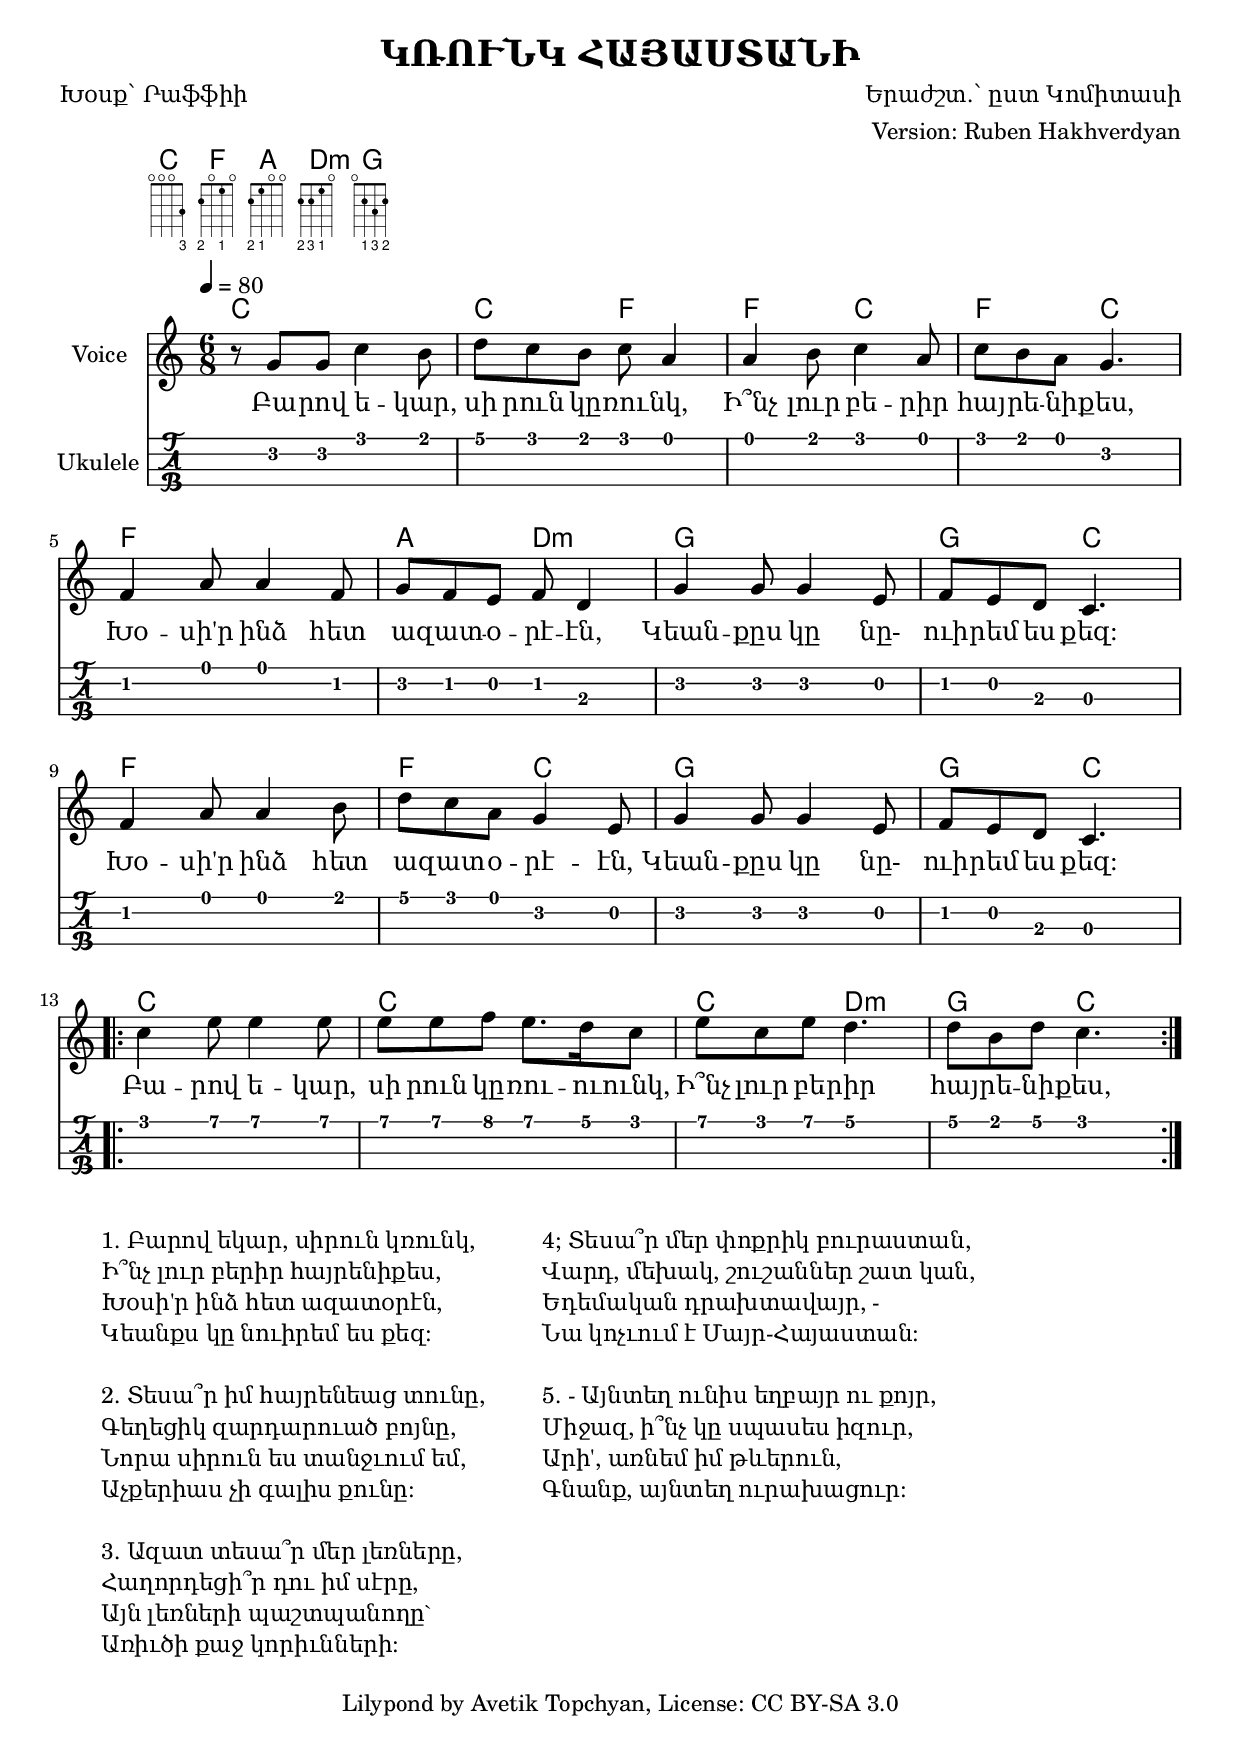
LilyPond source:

\version "2.20.0"

\include "predefined-ukulele-fretboards.ly"

\header {
  title    = "ԿՌՈՒՆԿ ՀԱՅԱՍՏԱՆԻ"
  composer = "Երաժշտ.՝ ըստ Կոմիտասի"
  arranger = "Version: Ruben Hakhverdyan"
  poet     = "Խօսք՝ Րաֆֆիի"
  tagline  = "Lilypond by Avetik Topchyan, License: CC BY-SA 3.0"
}

global = {
  \time 6/8
  \key c \major
  \tempo 4=80
  \set Staff.stringTunings = #ukulele-tuning
}

chordNames = \chordmode {
  \time 6/8
  \key c \major
  \set Staff.stringTunings = #ukulele-tuning
  c f a d:m g
}

theChords = \chordmode {
  \global
  c2. | c4. f4.   | f4. c4. | f4. c4.  |
  f2. | a4. d:m   | g2.     | g4. c4.  |
  f2. | f4. c     | g2.     | g4. c4.  |

  \repeat volta 2 {
    c2.       | c2.        |
    c4. d4.:m | g4. c4.    |
  }
}

melody = \relative c'' {
  \global
  r8 g g c4 b8 | d c b c a4  |
  a4 b8 c4 a8  | c b a g4.   |
  f4 a8 a4 f8  | g f e f d4  |
  g4 g8 g4 e8  | f e d c4.   |
  f4 a8 a4 b8  | d c a g4 e8 |
  g4 g8 g4 e8  | f e d c4.   | \break

  \repeat volta 2 {
    c'4 e8 e4 e8 | e e f e8. d16 c8 |
    e c e d4.    | d8 b d c4.    |
  }
}

words = \lyricmode {
  Բա -- րով ե -- կար, | սի րուն կը -- ռու -- նկ,   |
  Ի՞նչ լուր բե -- րիր | հայ -- րե -- նի --  քես,   |
  Խօ -- սի'ր ինձ հետ  | ա -- զատ -- օ -- րէ -- էն, |
  Կեան -- քըս կը նը-  | ուի -- րեմ ես քեզ:         |
  Խօ -- սի'ր ինձ հետ  | ա -- զատ -- օ -- րէ -- էն, |
  Կեան -- քըս կը նը-  | ուի -- րեմ ես քեզ:
  \repeat volta 2 {
    Բա -- րով ե -- կար, | սի րուն կը -- ռու -- ու -- ունկ,   |
    Ի՞նչ լուր բե -- րիր | հայ -- րե -- նի --  քես,   |
  }
}


music =
<<
  \new ChordNames { \theChords  }
  \new Staff      {
    \set Staff.instrumentName = "Voice"
    \set Staff.midiInstrument = "voice oohs"
    \melody
  }
  \addlyrics      { \words  }
  \new TabStaff   {
    \set TabStaff.stringTunings = #ukulele-tuning
    \set TabStaff.instrumentName = "Ukulele"
    \set TabStaff.midiInstrument = "acoustic guitar (nylon)"
    \melody
  }
>>

\score {
  <<
    \new ChordNames  \chordNames
    \new FretBoards  \chordNames
  >>
}

\score {
  \music
  \layout{}
}

\score {
  \unfoldRepeats
  \music
  \midi{}
}

\markup {
  \hspace #1
  \column { \line{ "    " } }
  \column {
    \line { 1. Բարով եկար, սիրուն կռունկ, }
    \line { Ի՞նչ լուր բերիր հայրենիքես, }
    \line { Խօսի'ր ինձ հետ ազատօրէն, }
    \line { Կեանքս կը նուիրեմ ես քեզ: }
    \hspace #1
    \line { 2. Տեսա՞ր իմ հայրենեաց տունը, }
    \line { Գեղեցիկ զարդարուած բոյնը, }
    \line { Նորա սիրուն ես տանջւում եմ, }
    \line { Աչքերիաս չի գալիս քունը: }
    \hspace #1
    \line { 3. Ազատ տեսա՞ր մեր լեռները, }
    \line { Հաղորդեցի՞ր դու իմ սէրը, }
    \line { Այն լեռների պաշտպանողը` }
    \line { Առիւծի քաջ կորիւնների: }
    \hspace #1
  }
  \column { \line{ "       " } }
  \column {
    \line { 4; Տեսա՞ր մեր փոքրիկ բուրաստան, }
    \line { Վարդ, մեխակ, շուշաններ շատ կան, }
    \line { Եդեմական դրախտավայր, - }
    \line { Նա կոչւում է Մայր-Հայաստան: }
    \hspace #1
    \line { 5. - Այնտեղ ունիս եղբայր ու քոյր, }
    \line { Միջազ, ի՞նչ կը սպասես իզուր, }
    \line { Արի', առնեմ իմ թևերուն, }
    \line { Գնանք, այնտեղ ուրախացուր: }
    \hspace #1
  }
}


